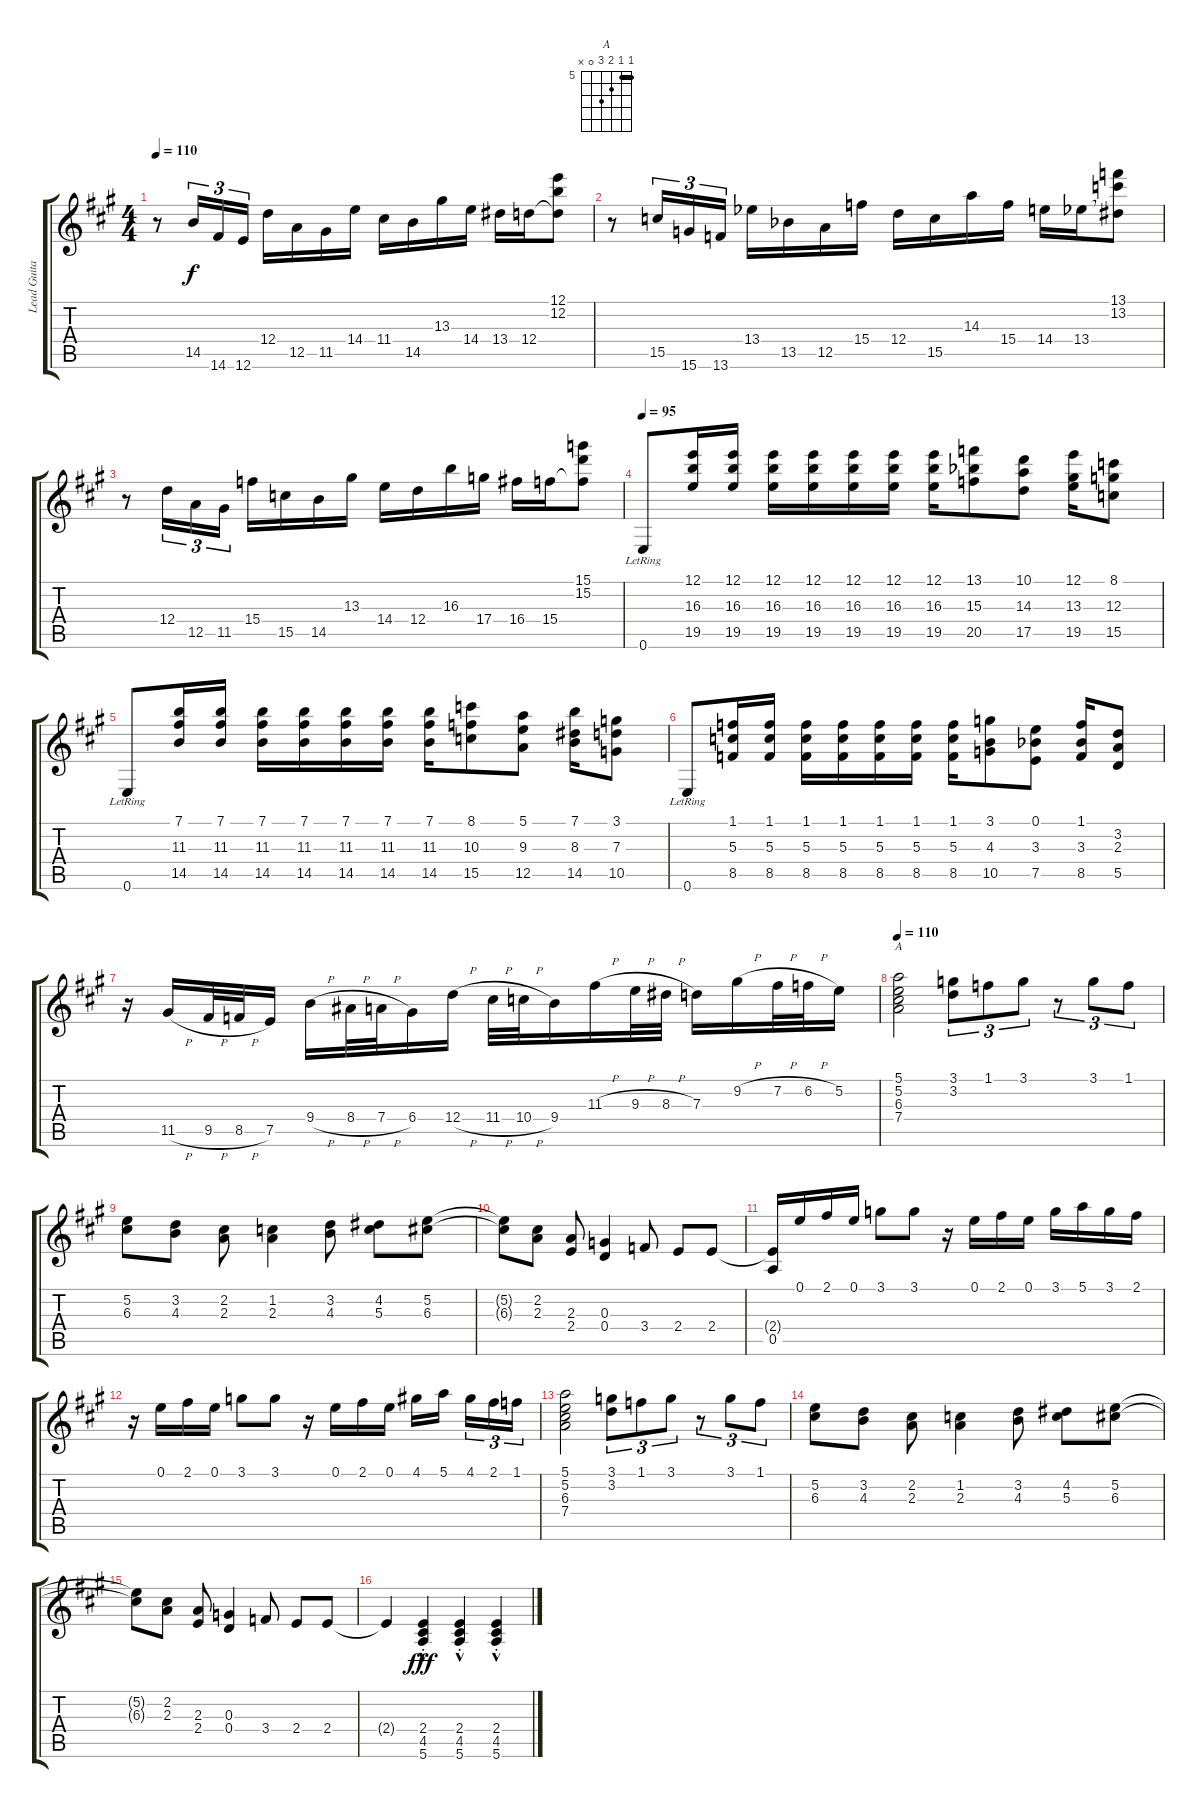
\track ("Lead Guitars" "Lead Guita") {instrument electricguitarjazz}
\staff {score tabs}
\tuning (E4 B3 G3 D3 A2 E2) {hide}
\chord ("A" 5 5 6 7 0 x) {firstfret 5 barre 5}
\ts (4 4)
\tempo 110
\clef g2
\ks a
r.8{dy f} 14.5.16{tu (3 2)} 14.6.16{tu (3 2)} 12.6.16{tu (3 2)} 12.4.16 12.5.16 11.5.16 14.4.16 11.4.16 14.5.16 13.3.16 14.4.16 13.4.16 12.4.16 (12.1 12.2 12.4{t}).8 |
r.8 15.5.16{tu (3 2)} 15.6.16{tu (3 2)} 13.6.16{tu (3 2)} 13.4{acc b}.16 13.5{acc b}.16 12.5.16 15.4.16 12.4.16 15.5.16 14.3.16 15.4.16 14.4.16 13.4{acc b}.16 (13.1 13.2 13.4{t}).8 |
r.8 12.4.16{tu (3 2)} 12.5.16{tu (3 2)} 11.5.16{tu (3 2)} 15.4.16 15.5.16 14.5.16 13.3.16 14.4.16 12.4.16 16.3.16 17.4.16 16.4.16 15.4.16 (15.1 15.2 15.4{t}).8 |
\tempo 95
0.6{lr}.8 (12.1 16.3 19.5).16 (12.1 16.3 19.5).16 (12.1 16.3 19.5).16 (12.1 16.3 19.5).16 (12.1 16.3 19.5).16 (12.1 16.3 19.5).16 (12.1 16.3 19.5).16 (13.1 15.3{acc b} 20.5).8 (10.1 14.3 17.5).8 (12.1 13.3 19.5).16 (8.1 12.3 15.5).8 |
0.6{lr}.8 (7.1 11.3 14.5).16 (7.1 11.3 14.5).16 (7.1 11.3 14.5).16 (7.1 11.3 14.5).16 (7.1 11.3 14.5).16 (7.1 11.3 14.5).16 (7.1 11.3 14.5).16 (8.1 10.3 15.5).8 (5.1 9.3 12.5).8 (7.1 8.3 14.5).16 (3.1 7.3 10.5).8 |
0.6{lr}.8 (1.1 5.3 8.5).16 (1.1 5.3 8.5).16 (1.1 5.3 8.5).16 (1.1 5.3 8.5).16 (1.1 5.3 8.5).16 (1.1 5.3 8.5).16 (1.1 5.3 8.5).16 (3.1 4.3 10.5).8 (0.1 3.3{acc b} 7.5).8 (1.1 3.3{acc b} 8.5).16 (3.2 2.3 5.5).8 |
r.16 11.5{h}.16 9.5{h}.32 8.5{h}.32 7.5.16 9.4{h}.16 8.4{h}.32 7.4{h}.32 6.4.16 12.4{h}.16 11.4{h}.32 10.4{h}.32 9.4.16 11.3{h}.16 9.3{h}.32 8.3{h}.32 7.3.16 9.2{h}.16 7.2{h}.32 6.2{h}.32 5.2.16 |
\tempo 110
(5.1 5.2 6.3 7.4).2{ch "A"} (3.1 3.2).8{tu (3 2)} 1.1.8{tu (3 2)} 3.1.8{tu (3 2)} r.8{tu (3 2)} 3.1.8{tu (3 2)} 1.1.8{tu (3 2)} |
(5.2 6.3).8 (3.2 4.3).8 (2.2 2.3).8 (1.2 2.3).4 (3.2 4.3).8 (4.2 5.3).8 (5.2 6.3).8 |
(5.2{t} 6.3{t}).8 (2.2 2.3).8 (2.3 2.4).8 (0.3 0.4).4 3.4.8 2.4.8 2.4.8 |
(2.4{t} 0.5).16 0.1.16 2.1.16 0.1.16 3.1.8 3.1.8 r.16 0.1.16 2.1.16 0.1.16 3.1.16 5.1.16 3.1.16 2.1.16 |
r.16 0.1.16 2.1.16 0.1.16 3.1.8 3.1.8 r.16 0.1.16 2.1.16 0.1.16 4.1.16 5.1.16{beam splitsecondary} 4.1.16{tu (3 2)} 2.1.16{tu (3 2)} 1.1.16{tu (3 2)} |
(5.1 5.2 6.3 7.4).2 (3.1 3.2).8{tu (3 2)} 1.1.8{tu (3 2)} 3.1.8{tu (3 2)} r.8{tu (3 2)} 3.1.8{tu (3 2)} 1.1.8{tu (3 2)} |
(5.2 6.3).8 (3.2 4.3).8 (2.2 2.3).8 (1.2 2.3).4 (3.2 4.3).8 (4.2 5.3).8 (5.2 6.3).8 |
(5.2{t} 6.3{t}).8 (2.2 2.3).8 (2.3 2.4).8 (0.3 0.4).4 3.4.8 2.4.8 2.4.8 |
2.4{t}.4 (2.4{hac st} 4.5{hac st} 5.6{hac st}).4{dy fff} (2.4{hac st} 4.5{hac st} 5.6{hac st}).4 (2.4{hac st} 4.5{hac st} 5.6{hac st}).4
